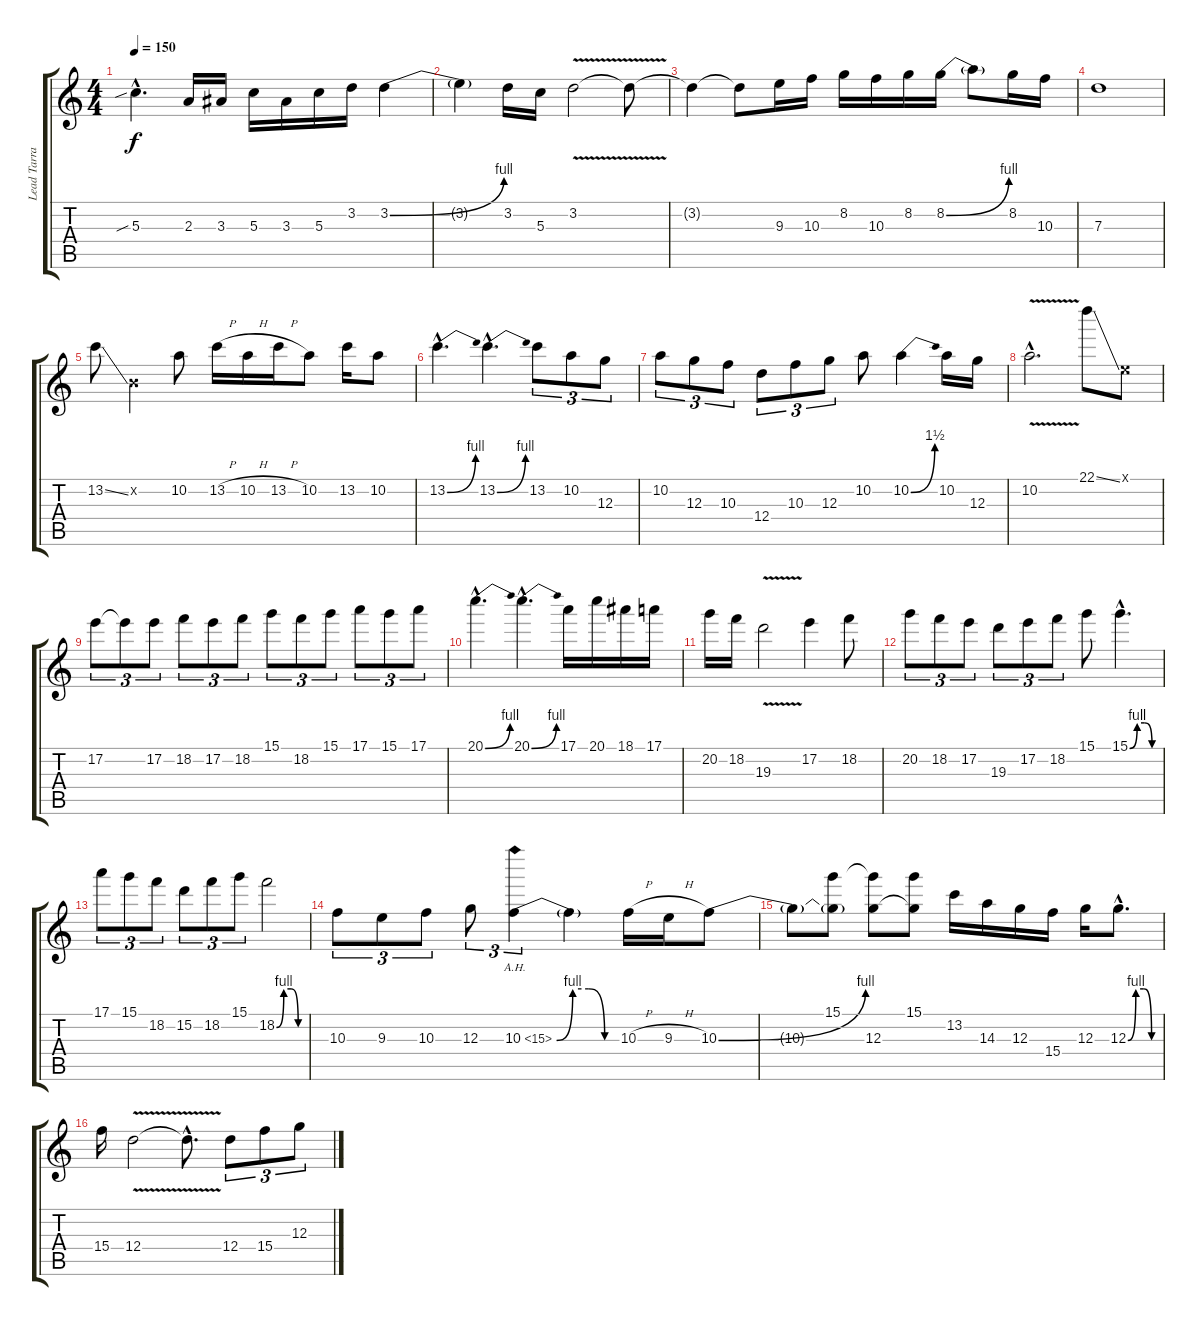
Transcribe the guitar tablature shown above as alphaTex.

\track ("Lead Tarra" "Lead Tarra") {instrument distortionguitar}
\staff {score tabs}
\tuning (E4 B3 G3 D3 A2 E2) {hide}
\ts (4 4)
\tempo 150
\clef g2
\ks c
5.3{sib hac}.4{d dy f} 2.3.16 3.3.16 5.3.16 3.3.16 5.3.16 3.2.16 3.2{be (bend 0 0 60 4)}.4 |
3.2{t}.4 3.2.16 5.3.16 3.2{v}.2 3.2{t}.8 |
3.2{t}.4 3.2{t}.8 9.3.16 10.3.16 8.2.16 10.3.16 8.2.16 8.2{be (bend 0 0 60 4)}.16 8.2{t}.8 8.2.16 10.3.16 |
7.3.1 |
13.2{ss}.8 0.2{x}.4 10.2.8 13.2{h}.16 10.2{h}.16 13.2{h}.16 10.2.8 13.2.16 10.2.8 |
13.2{be (bend 0 0 60 4) hac}.4{d} 13.2{be (bend 0 0 60 4) hac}.4{d} 13.2.8{tu (3 2)} 10.2.8{tu (3 2)} 12.3.8{tu (3 2)} |
10.2.8{tu (3 2)} 12.3.8{tu (3 2)} 10.3.8{tu (3 2)} 12.4.8{tu (3 2)} 10.3.8{tu (3 2)} 12.3.8{tu (3 2)} 10.2.8 10.2{be (bend 0 0 60 6)}.4 10.2.16 12.3.16 |
10.2{v hac}.2{d} 22.1{ss}.8 0.1{x}.8 |
17.2.8{tu (3 2)} 17.2{t}.8{tu (3 2)} 17.2.8{tu (3 2)} 18.2.8{tu (3 2)} 17.2.8{tu (3 2)} 18.2.8{tu (3 2)} 15.1.8{tu (3 2)} 18.2.8{tu (3 2)} 15.1.8{tu (3 2)} 17.1.8{tu (3 2)} 15.1.8{tu (3 2)} 17.1.8{tu (3 2)} |
20.1{be (bend 0 0 60 4) hac}.4{d} 20.1{be (bend 0 0 60 4) hac}.4{d} 17.1.16 20.1.16 18.1.16 17.1.16 |
20.2.16 18.2.16 19.3{v}.2 17.2.4 18.2.8 |
20.2.8{tu (3 2)} 18.2.8{tu (3 2)} 17.2.8{tu (3 2)} 19.3.8{tu (3 2)} 17.2.8{tu (3 2)} 18.2.8{tu (3 2)} 15.1.8 15.1{be (custom 0 0 15 4 30 4 45 0 60 0) hac}.4{d} |
17.1.8{tu (3 2)} 15.1.8{tu (3 2)} 18.2.8{tu (3 2)} 15.2.8{tu (3 2)} 18.2.8{tu (3 2)} 15.1.8{tu (3 2)} 18.2{be (custom 0 0 15 4 30 4 45 0 60 0)}.2 |
10.3.8{tu (3 2)} 9.3.8{tu (3 2)} 10.3.8{tu (3 2)} 12.3.8{tu (3 2)} 10.3{be (custom 0 0 15 4 30 4 45 0 60 0) ah 5}.4{tu (3 2)} 10.3{t}.4 10.3{h}.16 9.3{h}.16 10.3{be (bend 0 0 60 4)}.8 |
10.3{t}.8 (15.1 10.3{t}).8 (15.1{t} 12.3).8 (15.1 12.3{t}).8 13.2.16 14.3.16 12.3.16 15.4.16 12.3.16 12.3{be (custom 0 0 15 4 30 4 45 0 60 0) hac}.8{d} |
15.4.16 12.4{v}.2 12.4{hac t}.8{d} 12.4.8{tu (3 2)} 15.4.8{tu (3 2)} 12.3.8{tu (3 2)}
